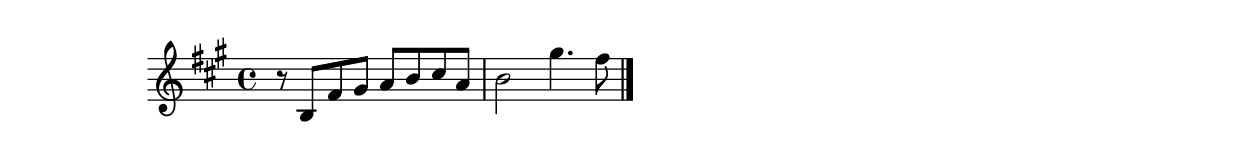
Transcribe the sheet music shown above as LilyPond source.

\version "2.18.2"

\relative {
  \key a \major
  r8 b fis' gis a b cis a | b2 gis'4. fis8 \bar "|." 
}